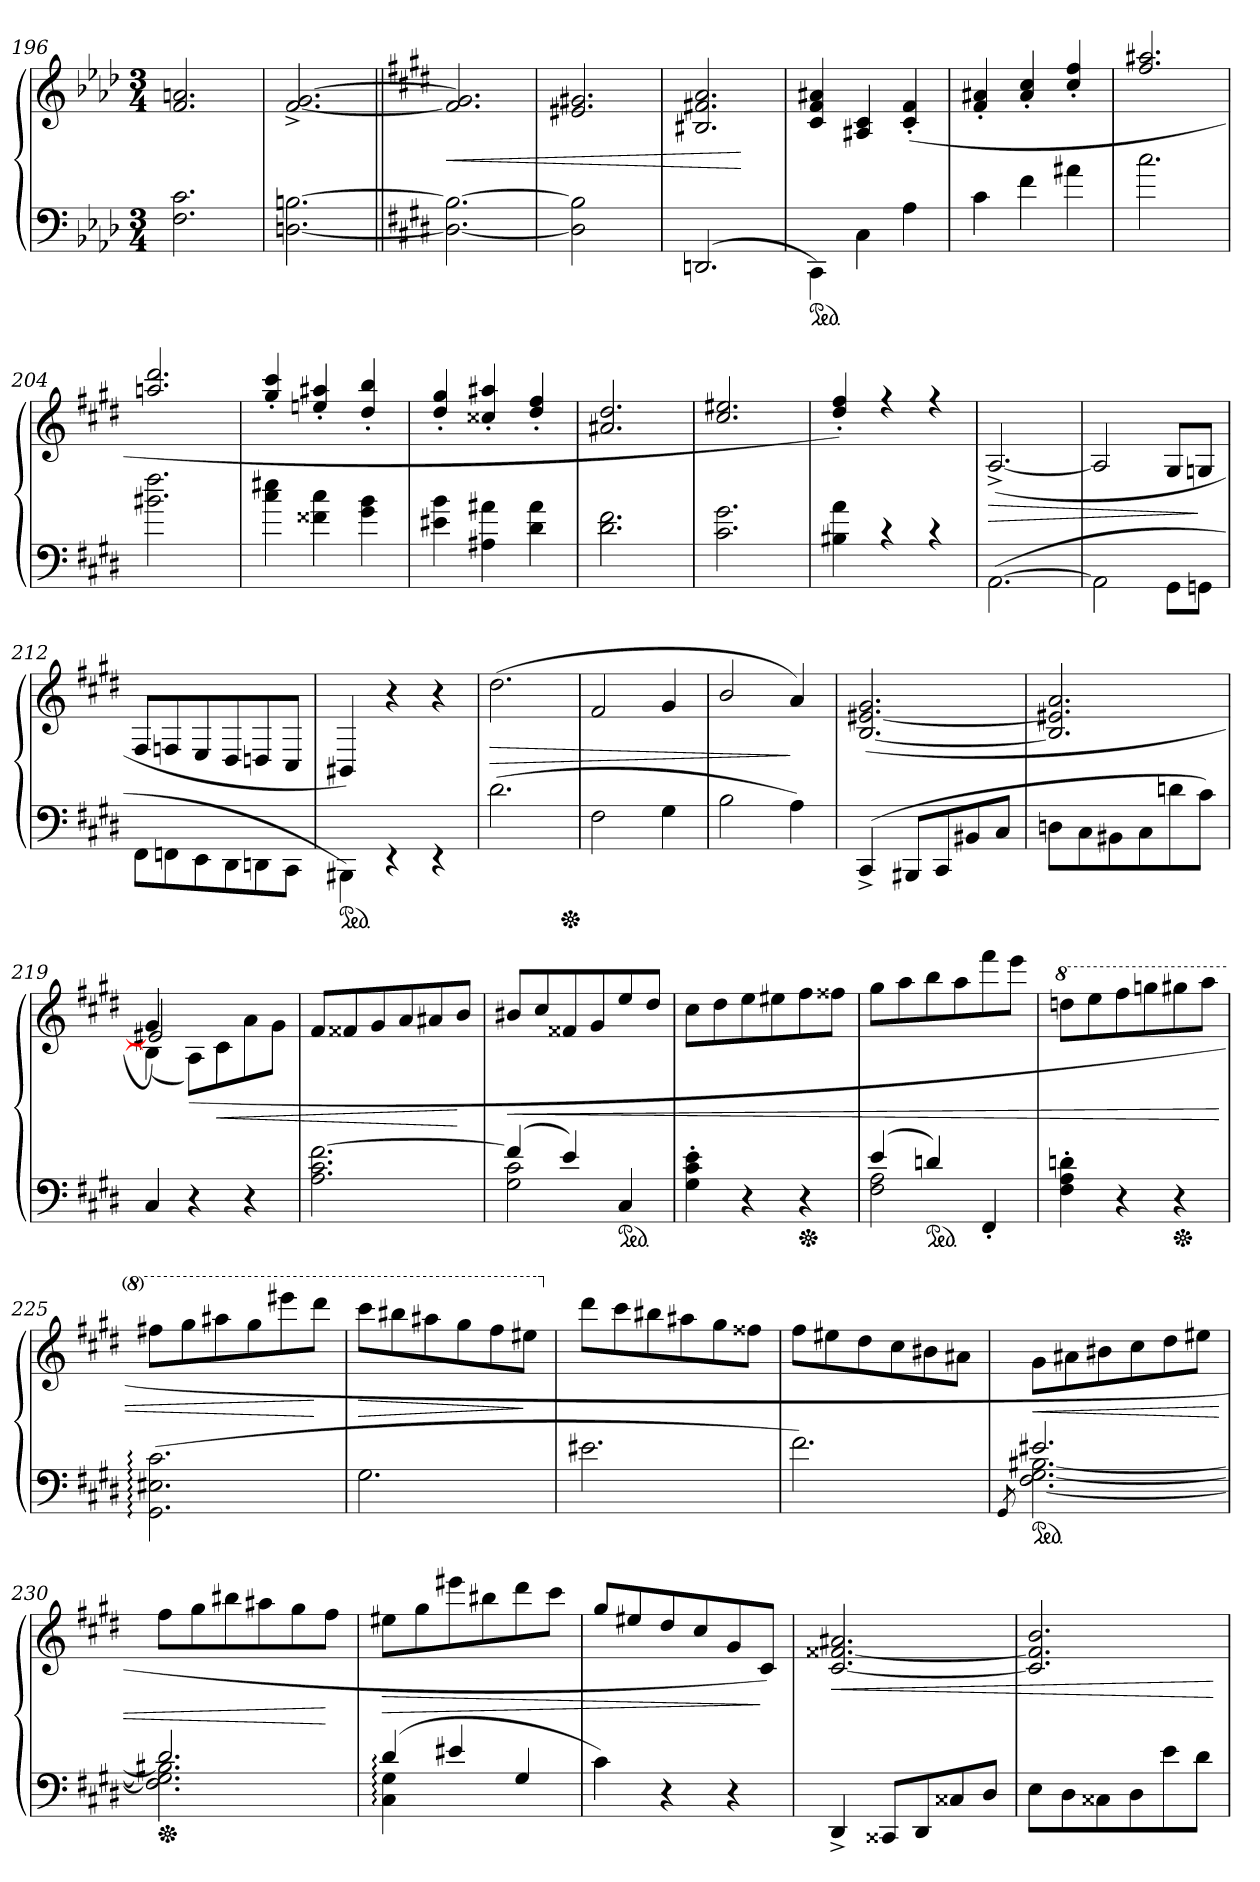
**kern	**kern	**dynam
*part1	*part1	*part1
*staff2	*staff1	*staff1/2
*clefF4	*clefG2	*
*k[b-e-a-d-]	*k[b-e-a-d-]	*
*M3/4	*M3/4	*
=196	=196	=196
2.F 2.c	2.f 2.an	.
=197	=197	=197
[2.Dn [2.Bn	[2.f^< [2.g^<	.
=198||	=198||	=198||
*k[f#c#g#d#]	*k[f#c#g#d#]	*
2.Dn_ 2.B_	2.fn] 2.gn]	<
=199	=199	=199
!LO:N:vis=2	!	!
2.Dn] 2.B]	2.e#X 2.g#X	.
=200	=200	=200
(<2.DDn	2.B#X 2.f#X 2.a	.
.	.	[
=201	=201	=201
*ped	*	*
4CC#\)	4c# 4f# 4a#X	.
4C#\	4A#X/ 4c#/	.
4A	(>4c#'> 4f#'>	.
=202	=202	=202
4c#\	4f#'>/ 4a#X'>/	.
4f#\	4a#'>/ 4cc#'>/	.
4a#X\	4cc#'>/ 4ff#'>/	.
=203	=203	=203
2.cc#\	2.ff#/ 2.aa#X/	.
=204	=204	=204
2.b#X\ 2.ff#\	2.aan/ 2.ddd#/	.
=205	=205	=205
4cc#\ 4ee#X\	4gg#'>/ 4ccc#'>/	.
4f##X\ 4cc#\	4een'>/ 4aa#X'>/	.
4g#\ 4b\	4dd#'>/ 4bb'>/	.
=206	=206	=206
4e#X\ 4b\	4dd#'>/ 4gg#'>/	.
4A#X\ 4a#X\	4cc##X'>/ 4aa#X'>/	.
4d#\ 4a#\	4dd#'>/ 4ff#'>/	.
=207	=207	=207
2.d#\ 2.f#\	2.a#X/ 2.dd#/	.
=208	=208	=208
2.c#\ 2.g#\	2.cc#/ 2.ee#X/	.
=209	=209	=209
4B#X\ 4a\	4dd#'>/ 4ff#'>/)	.
4rc	4rff	.
4rc	4rff	.
=210	=210	=210
(<[2.AA\	(>[2.A^>/	>
=211	=211	=211
2AA\]	2A/]	.
8GG#\L	8G#/L	.
8GGn\J	8Gn/J	]
=212	=212	=212
8FF#\L	8F#/L	.
8FFn\	8Fn/	.
8EE\	8E/	.
8DD#\	8D#/	.
8DDn\	8Dn/	.
8CC#\J	8C#/J	.
=213	=213	=213
*ped	*	*
4BBB#X\)	4BB#X)	.
4rEE	4r	.
4rEE	4r	.
=214	=214	=214
(>2.d#	(>2.dd#	>
*Xped	*	*
=215	=215	=215
2F#	2f#	.
4G#	4g#	.
=216	=216	=216
2B	2b/	.
4A)	4a)	]
=217	=217	=217
(>4CC#^<	(>[2.B [2.e#X 2.g#	.
8BBB#XL	.	.
8CC#	.	.
8BB#X	.	.
8C#J	.	.
=218	=218	=218
8DnL	2.B] 2.e#X] 2.a	.
8C#	.	.
8BB#X	.	.
8C#	.	.
8dn	.	.
8c#J)	.	.
=219	=219	=219
*	*^	*
*	*	*^	*
!	!	!	!LO:N:vis=2	!
4C#	4g#)	(<4B]	4.e#X]	.
4r	2ryy	(>8AL)	.	.
.	.	8c#	4c#\	<
4r	.	8a	.	.
.	.	8g#J	8ryy	.
*	*v	*v	*v	*
=220	=220	=220
2.A 2.c# [2.f#	8f#L	.
.	8f##X	.
.	8g#	.
.	8a	.
.	8a#X	.
.	8bJ	[
=221	=221	=221
*^	*	*
(>4f#/]	2G# 2c#	8b#X/L	<
.	.	8cc#	.
4e)	.	8f##X	.
.	.	8g#	.
*ped	*	*	*
4C#	4ryy	8ee	.
.	.	8dd#J	.
*v	*v	*	*
=222	=222	=222
4G#'> 4c#'> 4e'>	8cc#L	.
.	8dd#	.
4r	8ee	.
.	8ee#X	.
*Xped	*	*
4r	8ff#	.
.	8ff##XJ	.
=223	=223	=223
*^	*	*
(>4e	2F# 2A	8gg#L	.
.	.	8aa	.
*ped	*	*	*
4dn)	.	8bb	.
.	.	8aa	.
4FF#'</	4ryy	8fff#	.
.	.	8eeeJ	.
*v	*v	*	*
=224	=224	=224
*	*8va	*
4F#'> 4A'> 4dn'>	8dddnL	.
.	8eee	.
4r	8fff#	.
.	8gggn	.
*Xped	*	*
4r	8ggg#X	.
.	8aaaJ	.
=225	=225	=225
(>2.GG#: 2.E#X: 2.c#:	8fff#XL	.
.	8ggg#	.
.	8aaa#X	.
.	8ggg#	.
.	8eeee#X	.
.	8dddd#J	[
=226	=226	=226
2.G#	8cccc#L	>
.	8bbb#X	.
.	8aaa#X	.
.	8ggg#	.
.	8fff#	.
.	8eee#XJ	]
=227	=227	=227
*	*X8va	*
2.e#X	8ddd#L	.
.	8ccc#	.
.	8bb#X	.
.	8aa#X	.
.	8gg#	.
.	8ff##XJ	.
=228	=228	=228
2.f#)	8ff#L	.
.	8ee#X	.
.	8dd#	.
.	8cc#	.
.	8b#X	.
.	8a#XJ	.
=229	=229	=229
8qGG#/	.	.
*^	*	*
*ped	*	*	*
2.e#X	[2.F# [2.G# [2.B#X	8g#L	<
.	.	8a#X	.
.	.	8b#X	.
.	.	8cc#	.
.	.	8dd#	.
.	.	8ee#XJ	.
=230	=230	=230	=230
*Xped	*	*	*
2.d#/	2.F#]\ 2.G#]\ 2.B#X]\	8ff#L	.
.	.	8gg#	.
.	.	8bb#X	.
.	.	8aa#X	.
.	.	8gg#	.
.	.	8ff#J	[
=231	=231	=231	=231
(>4d#:/	4C#: 4G#:	8ee#XL	>
.	.	8gg#	.
4e#X/	2ryy	8eee#X	.
.	.	8bb#X	.
4G#/	.	8ddd#	.
.	.	8ccc#J	.
*v	*v	*	*
=232	=232	=232
4c#)	8gg#/L	.
.	8ee#X/	.
4r	8dd#/	.
.	8cc#/	.
4r	8g#/	.
.	8c#/J)	]
=233	=233	=233
!	!	!LO:HP:b
4DD#^<	[2.c# [2.f##X 2.a#X	<
8CC##XL	.	.
8DD#	.	.
8C##X	.	.
8D#J	.	.
=234	=234	=234
8EL	2.c#] 2.f##] 2.b	.
8D#	.	.
8C##X	.	.
8D#	.	.
8e	.	.
8d#J	.	.
.	.	[
=	=	=
*-	*-	*-
